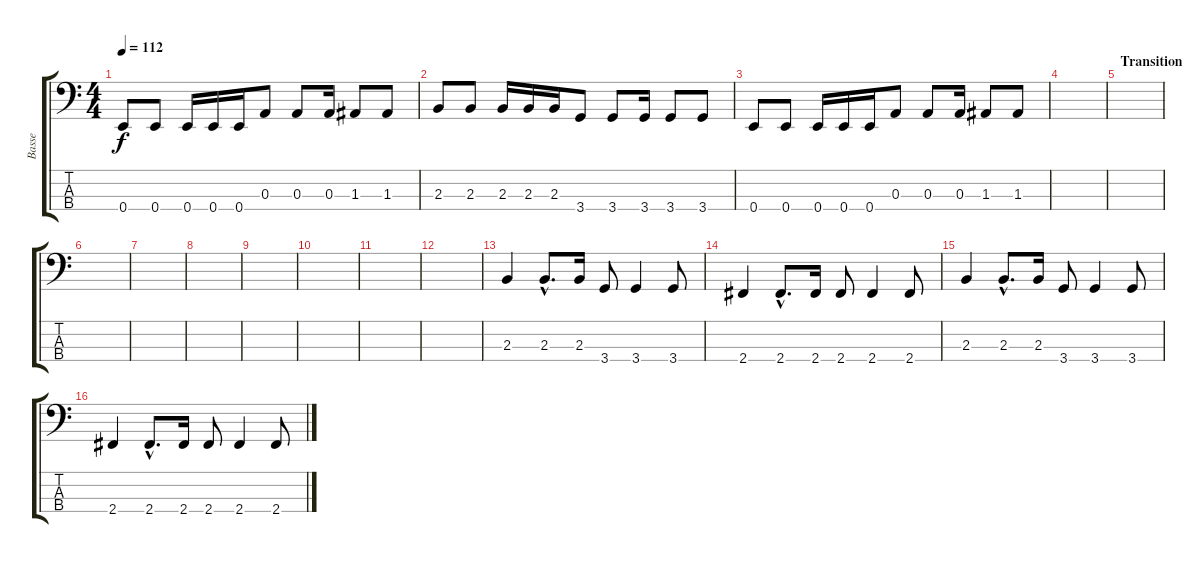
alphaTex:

\track ("Basse" "Basse") {instrument electricbassfinger}
\staff {score tabs}
\tuning (G2 D2 A1 E1) {hide}
\ts (4 4)
\tempo 112
\clef f4
\ks c
0.4.8{dy f} 0.4.8 0.4.16 0.4.16 0.4.16 0.3.8 0.3.8 0.3.16 1.3.8 1.3.8 |
2.3.8 2.3.8 2.3.16 2.3.16 2.3.16 3.4.8 3.4.8 3.4.16 3.4.8 3.4.8 |
0.4.8 0.4.8 0.4.16 0.4.16 0.4.16 0.3.8 0.3.8 0.3.16 1.3.8 1.3.8 |
|
\section ("" "Transition")
|
|
|
|
|
|
|
|
2.3.4 2.3{hac}.8{d} 2.3.16 3.4.8 3.4.4 3.4.8 |
2.4.4 2.4{hac}.8{d} 2.4.16 2.4.8 2.4.4 2.4.8 |
2.3.4 2.3{hac}.8{d} 2.3.16 3.4.8 3.4.4 3.4.8 |
2.4.4 2.4{hac}.8{d} 2.4.16 2.4.8 2.4.4 2.4.8
